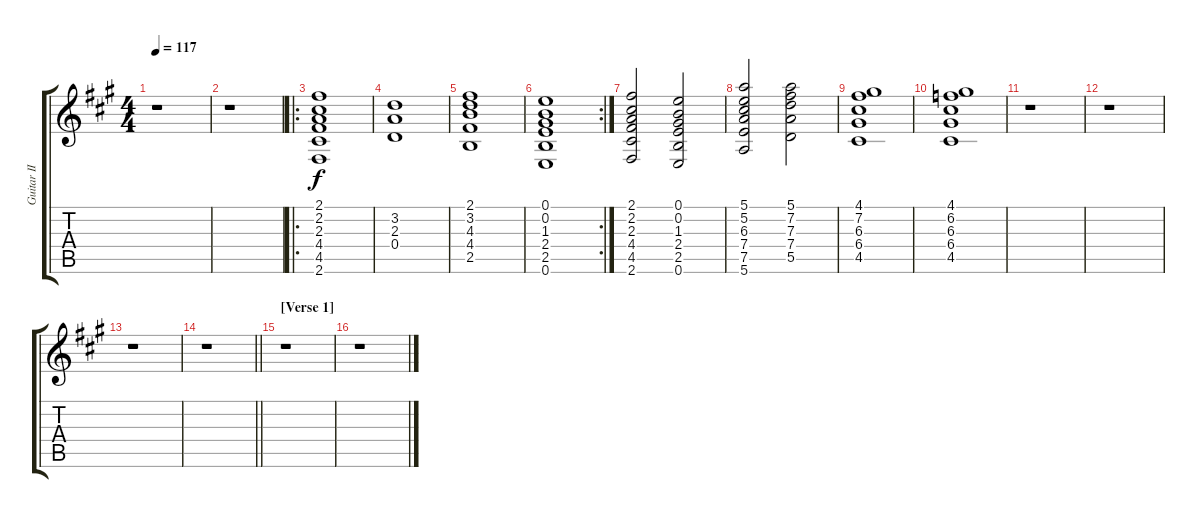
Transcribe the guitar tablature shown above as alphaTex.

\track ("Guitar II" "Guitar II") {instrument distortionguitar}
\staff {score tabs}
\tuning (E4 B3 G3 D3 A2 E2) {hide}
\ts (4 4)
\tempo 117
\clef g2
\ks a
r.1{dy f} |
r.1 |
\ro
(2.1 2.2 2.3 4.4 4.5 2.6).1 |
(3.2 2.3 0.4).1 |
(2.1 3.2 4.3 4.4 2.5).1 |
\rc 2
(0.1 0.2 1.3 2.4 2.5 0.6).1 |
(2.1 2.2 2.3 4.4 4.5 2.6).2{volume 8} (0.1 0.2 1.3 2.4 2.5 0.6).2 |
(5.1 5.2 6.3 7.4 7.5 5.6).2 (5.1 7.2 7.3 7.4 5.5).2 |
(4.1 7.2 6.3 6.4 4.5).1 |
(4.1 6.2 6.3 6.4 4.5).1 |
r.1 |
r.1 |
r.1 |
\barLineRight lightlight
r.1 |
\section ("" "[Verse 1]")
r.1 |
r.1
